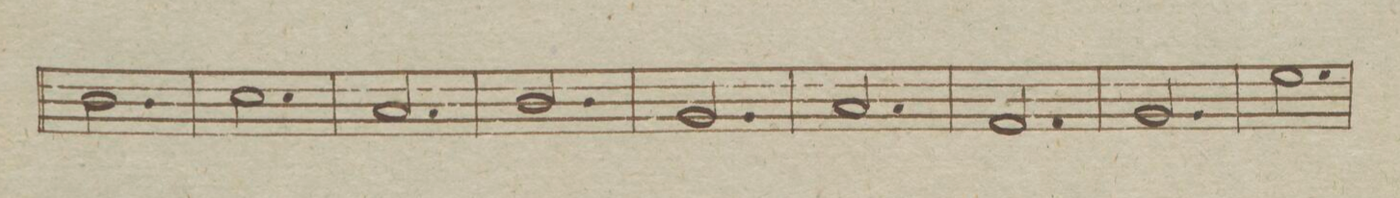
**kern	**dynam
*I"Trombono.	*
*clefF4	*
*k[b-e-]	*
*met(c)	*
*M6/8	*
2.D\	.
=200	=200
2.E-\	.
=201	=201
2.C/	.
=202	=202
2.D/	.
=203	=203
2.BB-/	.
=204	=204
2.C/	.
=205	=205
2.AA/	.
=206	=206
2.BB-/	.
=207	=207
2.G\	.
=208	=208
*-	*-
